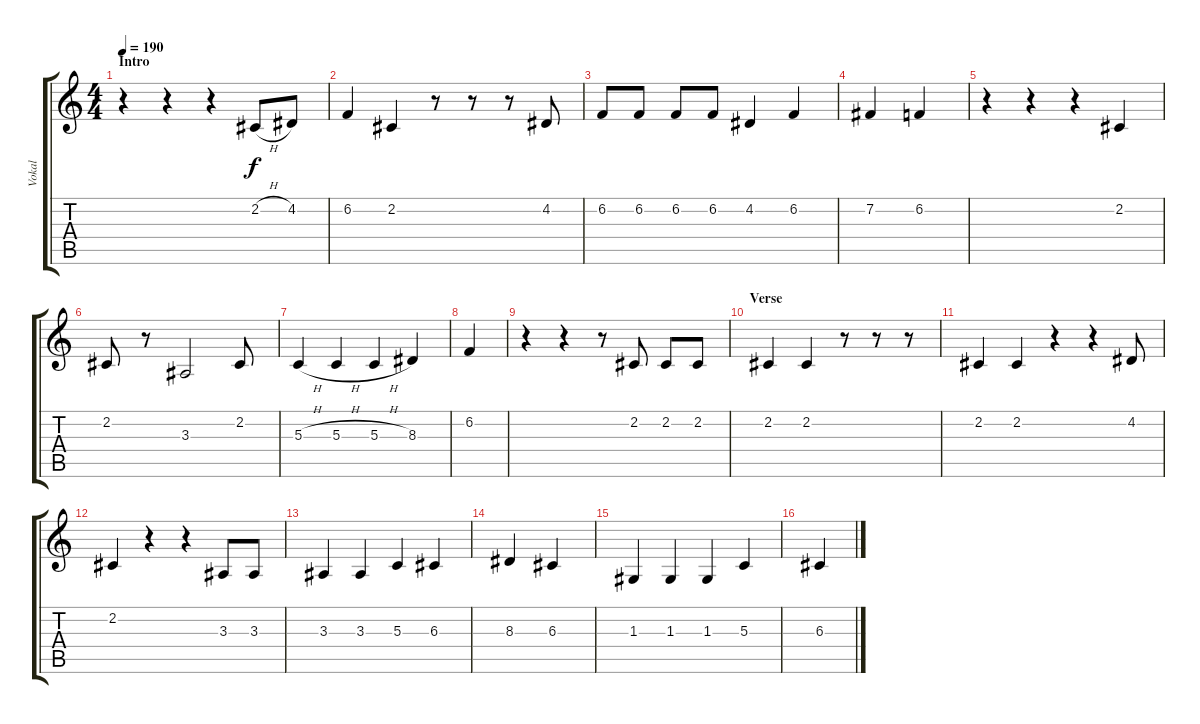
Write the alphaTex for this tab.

\track ("Vokal" "Vokal") {instrument violin}
\staff {score tabs}
\tuning (E4 B3 G3 D3 A2 E2) {hide}
\ts (4 4)
\section ("" "Intro")
\tempo 190
\clef g2
\ks c
r.4{dy f instrument violin} r.4 r.4 2.2{h}.8 4.2.8 |
6.2.4 2.2.4 r.8 r.8 r.8 4.2.8 |
6.2.8 6.2.8 6.2.8 6.2.8 4.2.4 6.2.4 |
7.2.4 6.2.4 |
r.4 r.4 r.4 2.2.4 |
2.2.8 r.8 3.3.2 2.2.8 |
5.3{h}.4 5.3{h}.4 5.3{h}.4 8.3.4 |
6.2.4 |
r.4 r.4 r.8 2.2.8 2.2.8 2.2.8 |
\section ("" "Verse")
2.2.4 2.2.4 r.8 r.8 r.8 |
2.2.4 2.2.4 r.4 r.4 4.2.8 |
2.2.4 r.4 r.4 3.3.8 3.3.8 |
3.3.4 3.3.4 5.3.4 6.3.4 |
8.3.4 6.3.4 |
1.3.4 1.3.4 1.3.4 5.3.4 |
6.3.4
